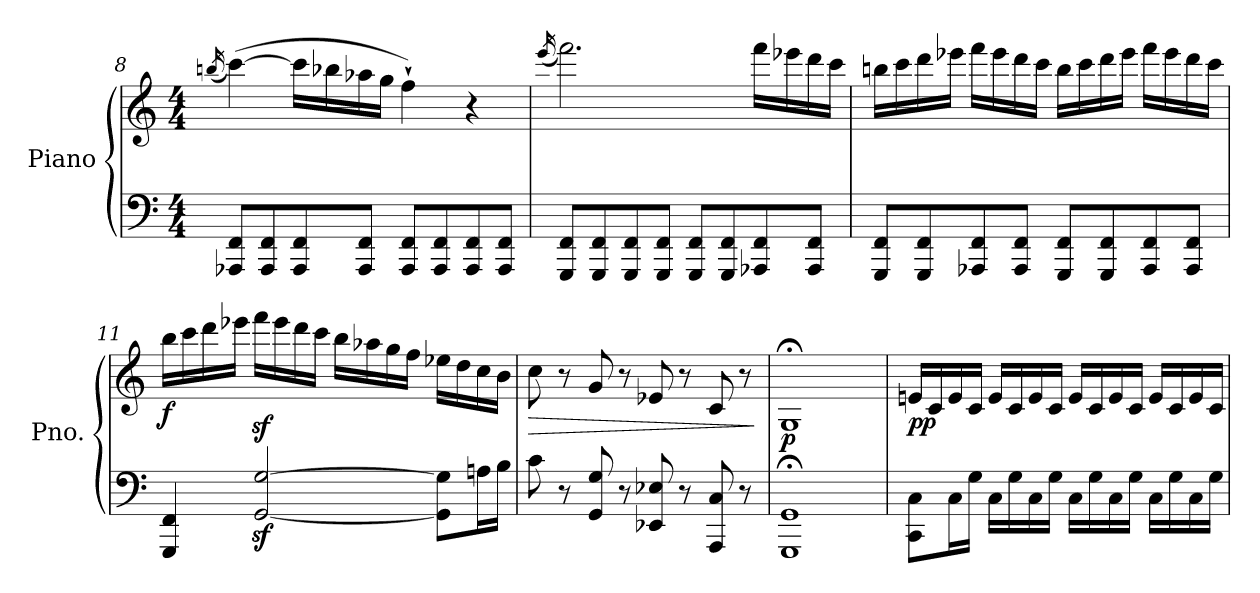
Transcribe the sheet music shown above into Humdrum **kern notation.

**kern	**kern	**dynam
*part1	*part1	*part1
*staff2	*staff1	*staff1/2
*I"Piano	*	*
*I'Pno.	*	*
*clefF4	*clefG2	*
*k[]	*k[]	*
*M4/4	*M4/4	*
=8	=8	=8
.	(<16qbbn/	.
8AAA-X/ 8FF/L	(>[4ccc\)	.
8AAA-/ 8FF/	.	.
8AAA-/ 8FF/	16ccc\LL]	.
.	16bb-X\	.
8AAA-/ 8FF/J	16aa-X\	.
.	16gg\JJ	.
8AAA-/ 8FF/L	4ff`\)	.
8AAA-/ 8FF/	.	.
8AAA-/ 8FF/	4r	.
8AAA-/ 8FF/J	.	.
=9	=9	=9
.	(<16qeee/	.
8GGG/ 8FF/L	2.fff\)	.
8GGG/ 8FF/	.	.
8GGG/ 8FF/	.	.
8GGG/ 8FF/J	.	.
8GGG/ 8FF/L	.	.
8GGG/ 8FF/	.	.
8AAA-X/ 8FF/	16fff\LL	.
.	16eee-X\	.
8AAA-/ 8FF/J	16ddd\	.
.	16ccc\JJ	.
!!LO:LB:g=z
=10	=10	=10
8GGG/ 8FF/L	16bbn\LL	.
.	16ccc\	.
8GGG/ 8FF/	16ddd\	.
.	16eee-X\JJ	.
8AAA-X/ 8FF/	16fff\LL	.
.	16eee-\	.
8AAA-/ 8FF/J	16ddd\	.
.	16ccc\JJ	.
8GGG/ 8FF/L	16bb\LL	.
.	16ccc\	.
8GGG/ 8FF/	16ddd\	.
.	16eee-\JJ	.
8AAA-/ 8FF/	16fff\LL	.
.	16eee-\	.
8AAA-/ 8FF/J	16ddd\	.
.	16ccc\JJ	.
=11	=11	=11
!	!	!LO:DY:b
4GGG/ 4FF/	16bb\LL	f
.	16ccc\	.
.	16ddd\	.
.	16eee-X\JJ	.
[2GG/z< [2G/z<	16fffz<\LL	.
.	16eee-\	.
.	16ddd\	.
.	16ccc\JJ	.
.	16bb\LL	.
.	16aa-X\	.
.	16gg\	.
.	16ff\JJ	.
8GG\] 8G\]L	16ee-X\LL	.
.	16dd\	.
16An\L	16cc\	.
16B\JJ	16b\JJ	.
!!LO:LB:g=z
=12	=12	=12
!	!	!LO:HP:b
8c\	8cc\	>
8r	8r	.
8GG/ 8G/	8g/	.
8r	8r	.
8EE-X/ 8E-X/	8e-X/	.
8r	8r	.
8AAA/ 8C/	8c/	.
8r	8r	.
.	.	]
=13	=13	=13
!	!	!LO:DY:b
1GGG;< 1GG;<	1G;<	p
=14	=14	=14
!	!	!LO:DY:b
8CC\ 8C\L	16en/LL	pp
.	16c/	.
16C\L	16e/	.
16G\JJ	16c/JJ	.
16C\LL	16e/LL	.
16G\	16c/	.
16C\	16e/	.
16G\JJ	16c/JJ	.
16C\LL	16e/LL	.
16G\	16c/	.
16C\	16e/	.
16G\JJ	16c/JJ	.
16C\LL	16e/LL	.
16G\	16c/	.
16C\	16e/	.
16G\JJ	16c/JJ	.
=	=	=
*-	*-	*-
